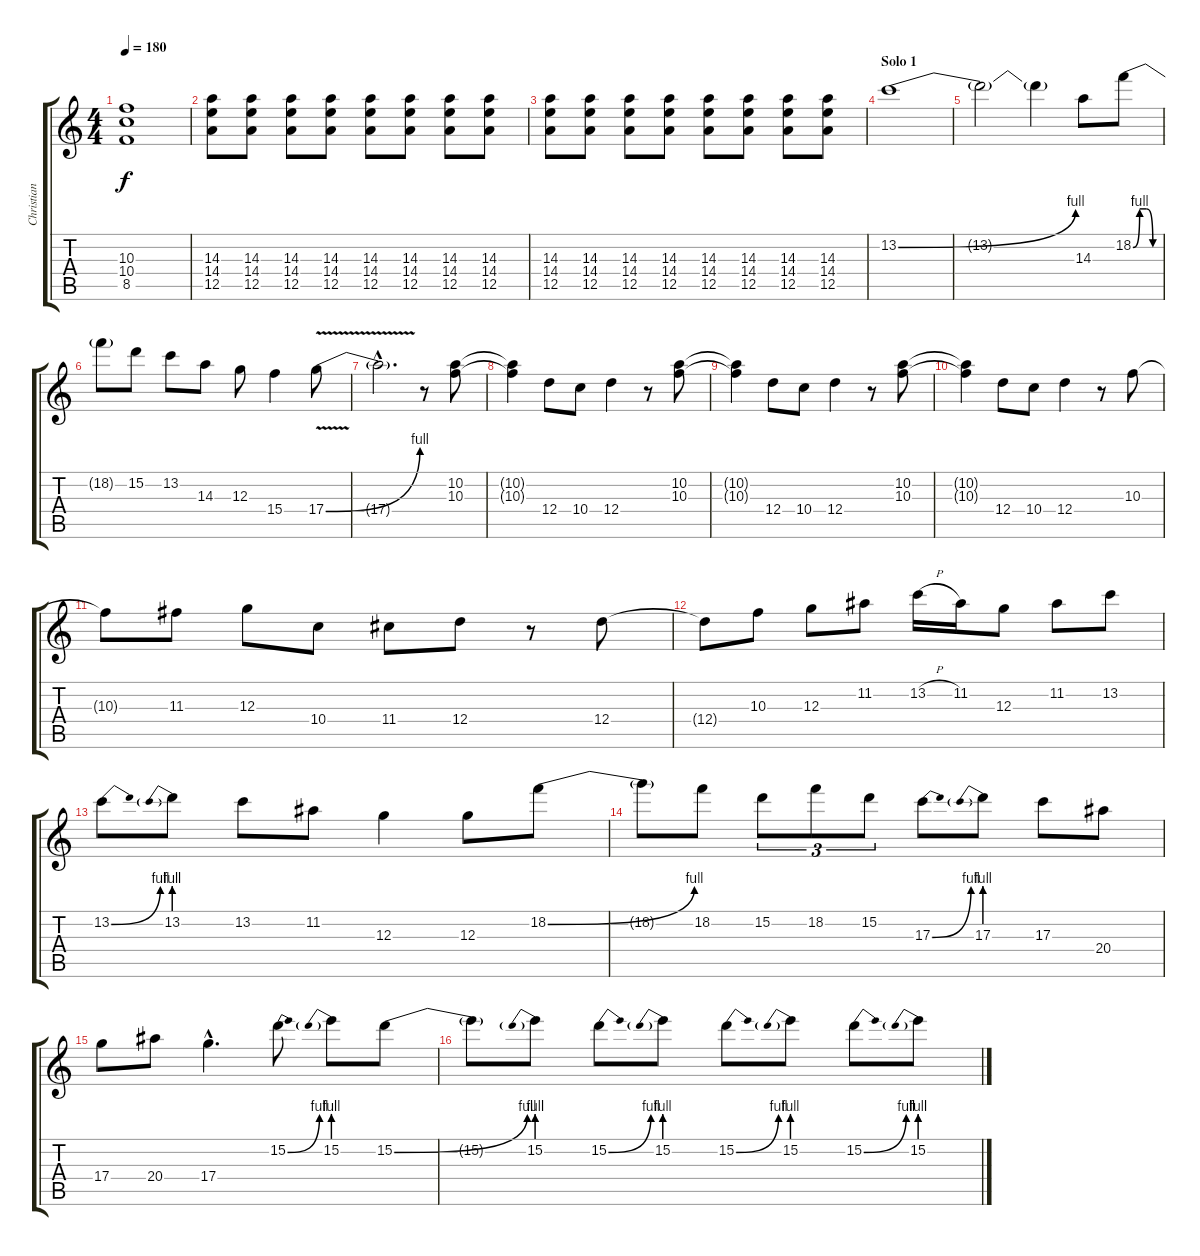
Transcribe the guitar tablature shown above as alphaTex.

\track ("Christian Livingstone" "Christian ") {instrument overdrivenguitar}
\staff {score tabs}
\tuning (E4 B3 G3 D3 A2 E2) {hide}
\ts (4 4)
\tempo 180
\clef g2
\ks c
(10.3{t} 10.4{t} 8.5{t}).1{dy f} |
(14.3 14.4 12.5).8 (14.3 14.4 12.5).8 (14.3 14.4 12.5).8 (14.3 14.4 12.5).8 (14.3 14.4 12.5).8 (14.3 14.4 12.5).8 (14.3 14.4 12.5).8 (14.3 14.4 12.5).8 |
(14.3 14.4 12.5).8 (14.3 14.4 12.5).8 (14.3 14.4 12.5).8 (14.3 14.4 12.5).8 (14.3 14.4 12.5).8 (14.3 14.4 12.5).8 (14.3 14.4 12.5).8 (14.3 14.4 12.5).8 |
\section ("" "Solo 1")
13.2{be (bend 0 0 60 4)}.1 |
13.2{t}.2 13.2{t}.4 14.3.8 18.2{be (custom 0 0 15 4 30 4 45 0 60 0)}.8 |
18.2{t}.8 15.2.8 13.2.8 14.3.8 12.3.8 15.4.4 17.4{be (bend 0 0 60 4) v}.8 |
17.4{hac t}.2{d} r.8 (10.2 10.3).8 |
(10.2{t} 10.3{t}).4 12.4.8 10.4.8 12.4.4 r.8 (10.2 10.3).8 |
(10.2{t} 10.3{t}).4 12.4.8 10.4.8 12.4.4 r.8 (10.2 10.3).8 |
(10.2{t} 10.3{t}).4 12.4.8 10.4.8 12.4.4 r.8 10.3.8 |
10.3{t}.8 11.3.8 12.3.8 10.4.8 11.4.8 12.4.8 r.8 12.4.8 |
12.4{t}.8 10.3.8 12.3.8 11.2.8 13.2{h}.16 11.2.16 12.3.8 11.2.8 13.2.8 |
13.2{be (bend 0 0 60 4)}.8 13.2{be (prebend 0 4 60 4)}.8 13.2.8 11.2.8 12.3.4 12.3.8 18.2{be (bend 0 0 60 4)}.8 |
18.2{t}.8 18.2.8 15.2.8{tu (3 2)} 18.2.8{tu (3 2)} 15.2.8{tu (3 2)} 17.3{be (bend 0 0 60 4)}.8 17.3{be (prebend 0 4 60 4)}.8 17.3.8 20.4.8 |
17.4.8 20.4.8 17.4{hac}.4{d} 15.2{be (bend 0 0 60 4)}.8 15.2{be (prebend 0 4 60 4)}.8 15.2{be (bend 0 0 60 4)}.8 |
15.2{t}.8 15.2{be (prebend 0 4 60 4)}.8 15.2{be (bend 0 0 60 4)}.8 15.2{be (prebend 0 4 60 4)}.8 15.2{be (bend 0 0 60 4)}.8 15.2{be (prebend 0 4 60 4)}.8 15.2{be (bend 0 0 60 4)}.8 15.2{be (prebend 0 4 60 4)}.8
